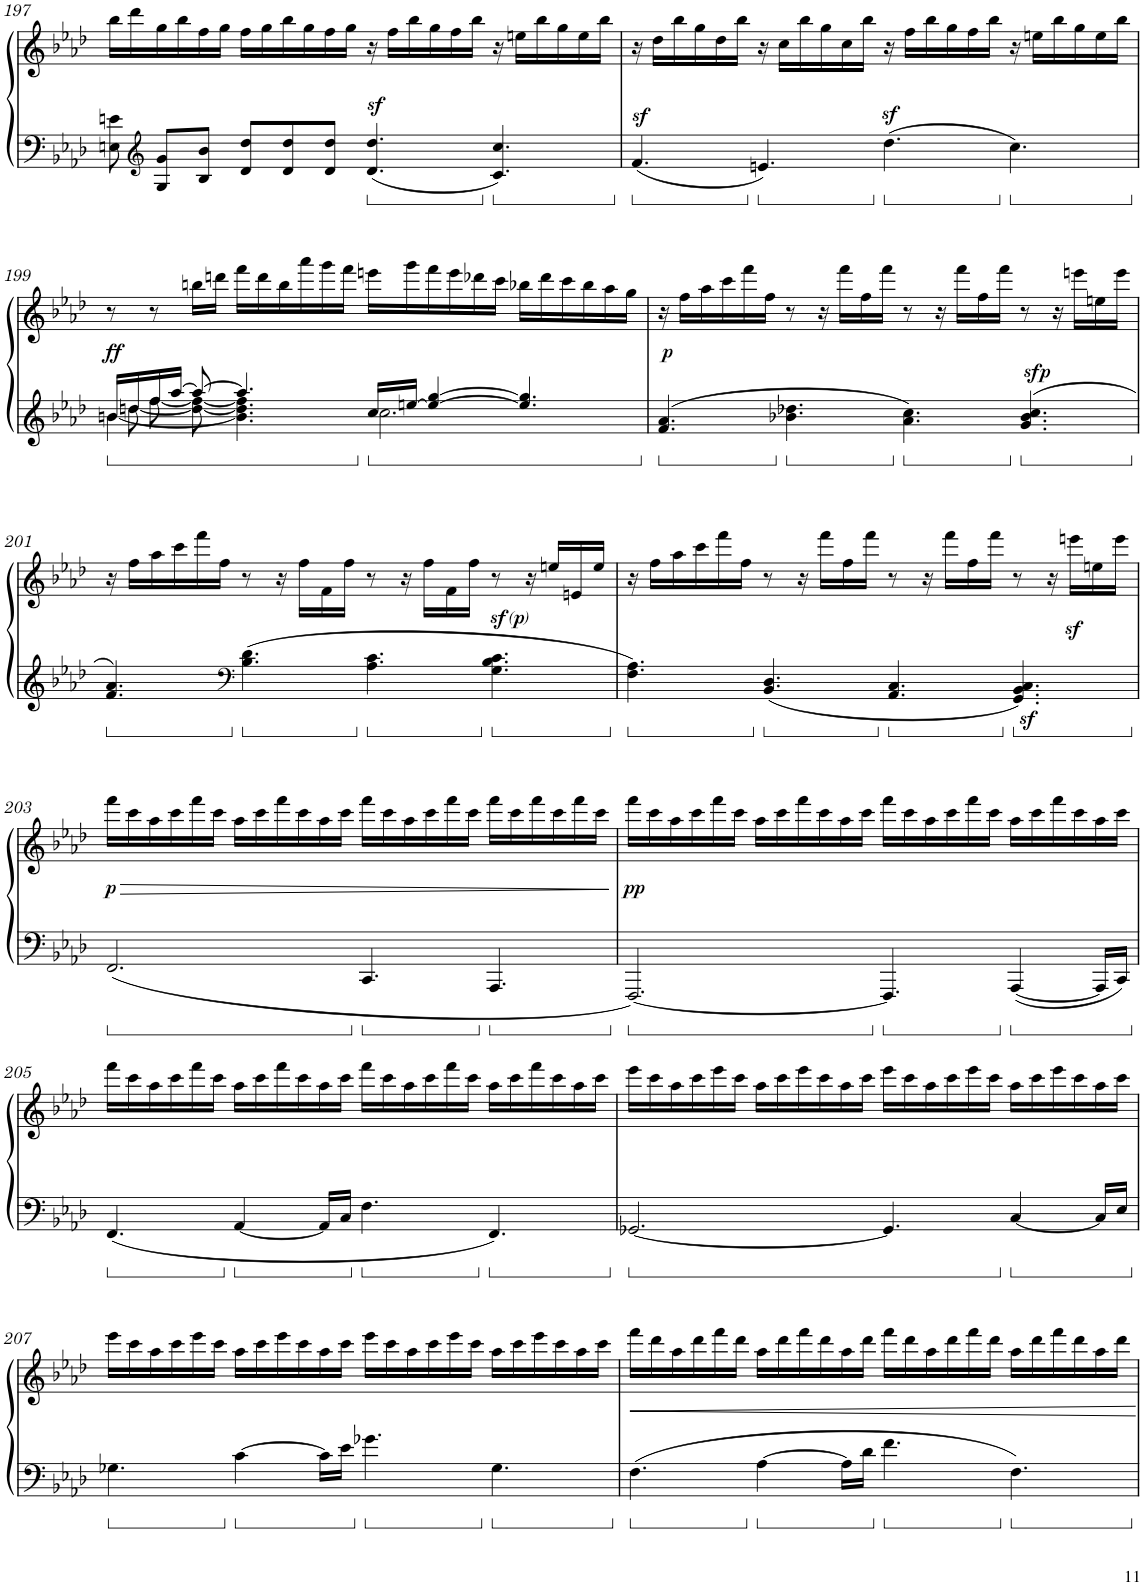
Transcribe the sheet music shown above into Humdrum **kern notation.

**kern	**kern	**dynam
*part1	*part1	*part1
*staff2	*staff1	*staff1/2
*I"Piano	*	*
*I'Pno.	*	*
!!LO:PB:g=z
*clefG2	*clefG2	*
*k[b-e-a-d-]	*k[b-e-a-d-]	*
*M12/8	*M12/8	*
=197	=197	=197
8En\ 8en\	16bb-\LL	.
.	16ddd-\	.
*clefG2	*	*
8G/ 8g/L	16gg\	.
.	16bb-\	.
8B-/ 8b-/J	16ff\	.
.	16gg\JJ	.
8d-/ 8dd-/L	16ff\LL	.
.	16gg\	.
8d-/ 8dd-/	16bb-\	.
.	16gg\	.
8d-/ 8dd-/J	16ff\	.
.	16gg\JJ	.
4.d-/z> 4.dd-/z>	16r	.
.	16ff\LL	.
.	16bb-\	.
.	16gg\	.
.	16ff\	.
.	16bb-\JJ	.
4.c/ 4.cc/	16r	.
.	16een\LL	.
.	16bb-\	.
.	16gg\	.
.	16ee\	.
.	16bb-\JJ	.
=198	=198	=198
4.fz>/	16r	.
.	16dd-\LL	.
.	16bb-\	.
.	16gg\	.
.	16dd-\	.
.	16bb-\JJ	.
4.en/	16r	.
.	16cc\LL	.
.	16bb-\	.
.	16gg\	.
.	16cc\	.
.	16bb-\JJ	.
4.dd-z>\	16r	.
.	16ff\LL	.
.	16bb-\	.
.	16gg\	.
.	16ff\	.
.	16bb-\JJ	.
4.cc\	16r	.
.	16een\LL	.
.	16bb-\	.
.	16gg\	.
.	16ee\	.
.	16bb-\JJ	.
!!LO:LB:g=z
=199	=199	=199
*^	*	*
*	*^	*	*
*	*	*^	*	*
!	!	!	!	!	!LO:DY:b
16bn/LL	8ryy	16ryy	[4.b\	8r	ff
16ddn/	.	[8.dd\	.	.	.
16ff/	[8ff\	.	.	8r	.
[16aa-/JJ	.	.	.	.	.
8aa-/_	8dd\_ 8ff\_	4ryy	.	16bbn\LL	.
.	.	.	.	16dddn\JJ	.
4.aa-/]	4.b\] 4.dd\] 4.ff\]	.	8ryy	16fff\LL	.
.	.	.	.	16ddd\	.
.	.	1ryy	1ryy	16bb\	.
.	.	.	.	16aaa-\	.
.	.	.	.	16ggg\	.
.	.	.	.	16fff\JJ	.
16cc/LL	2.cc\	.	.	16eeen\LL	.
[16een/JJ	.	.	.	16ggg\	.
4ee/_ [4gg/	.	.	.	16fff\	.
.	.	.	.	16eee\	.
.	.	.	.	16ddd-X\	.
.	.	.	.	16ccc\JJ	.
4.ee/] 4.gg/]	.	.	.	16bb-X\LL	.
.	.	.	.	16ddd-\	.
.	.	.	.	16ccc\	.
.	.	.	.	16bb-\	.
.	.	.	.	16aa-\	.
.	.	.	.	16gg\JJ	.
*v	*v	*v	*v	*	*
=200	=200	=200
!	!	!LO:DY:b
4.f/ 4.a-/	16r	p
.	16ff\LL	.
.	16aa-\	.
.	16ccc\	.
.	16fff\	.
.	16ff\JJ	.
4.b-X\ 4.dd-X\	8r	.
.	16r	.
.	16fff\LL	.
.	16ff\	.
.	16fff\JJ	.
4.a-\ 4.cc\	8r	.
.	16r	.
.	16fff\LL	.
.	16ff\	.
.	16fff\JJ	.
!	!	!LO:DY:a=2
4.g/ 4.b-/ 4.cc/	8r	sfp
.	16r	.
.	16eeen\LL	.
.	16een\	.
.	16eee\JJ	.
!!LO:LB:g=z
=201	=201	=201
4.f/ 4.a-/	16r	.
.	16ff\LL	.
.	16aa-\	.
.	16ccc\	.
.	16fff\	.
.	16ff\JJ	.
*clefF4	*	*
4.B-\ 4.d-\	8r	.
.	16r	.
.	16ff\LL	.
.	16f\	.
.	16ff\JJ	.
4.A-\ 4.c\	8r	.
.	16r	.
.	16ff\LL	.
.	16f\	.
.	16ff\JJ	.
!	!	!LO:DY:b
!	!	!LO:DY:n=1:b
!	!	!LO:DY:n=2:b
!	!	!LO:DY:n=3:b
4.G\ 4.B-\ 4.c\	8r	sf other-dynamics p other-dynamics
.	16r	.
.	16een/LL	.
.	16en/	.
.	16ee/JJ	.
=202	=202	=202
4.F\ 4.A-\	16r	.
.	16ff\LL	.
.	16aa-\	.
.	16ccc\	.
.	16fff\	.
.	16ff\JJ	.
4.BB-/ 4.D-/	8r	.
.	16r	.
.	16fff\LL	.
.	16ff\	.
.	16fff\JJ	.
4.AA-/ 4.C/	8r	.
.	16r	.
.	16fff\LL	.
.	16ff\	.
.	16fff\JJ	.
4.GG/z< 4.BB-/z< 4.C/z<	8r	.
.	16r	.
.	16eeenz<\LL	.
.	16een\	.
.	16eee\JJ	.
!!LO:LB:g=z
=203	=203	=203
!	!	!LO:HP:b
!	!	!LO:DY:n=1:b
2.FF/	16fff\LL	> p
.	16ccc\	.
.	16aa-\	.
.	16ccc\	.
.	16fff\	.
.	16ccc\JJ	.
.	16aa-\LL	.
.	16ccc\	.
.	16fff\	.
.	16ccc\	.
.	16aa-\	.
.	16ccc\JJ	.
4.CC/	16fff\LL	.
.	16ccc\	.
.	16aa-\	.
.	16ccc\	.
.	16fff\	.
.	16ccc\JJ	.
4.AAA-/	16fff\LL	.
.	16ccc\	.
.	16fff\	.
.	16ccc\	.
.	16fff\	.
.	16ccc\JJ	.
.	.	]
=204	=204	=204
!	!	!LO:DY:b
[2.FFF/	16fff\LL	pp
.	16ccc\	.
.	16aa-\	.
.	16ccc\	.
.	16fff\	.
.	16ccc\JJ	.
.	16aa-\LL	.
.	16ccc\	.
.	16fff\	.
.	16ccc\	.
.	16aa-\	.
.	16ccc\JJ	.
4.FFF/]	16fff\LL	.
.	16ccc\	.
.	16aa-\	.
.	16ccc\	.
.	16fff\	.
.	16ccc\JJ	.
[4AAA-/	16aa-\LL	.
.	16ccc\	.
.	16fff\	.
.	16ccc\	.
16AAA-/LL]	16aa-\	.
16CC/JJ	16ccc\JJ	.
!!LO:LB:g=z
=205	=205	=205
4.FF/	16fff\LL	.
.	16ccc\	.
.	16aa-\	.
.	16ccc\	.
.	16fff\	.
.	16ccc\JJ	.
[4AA-/	16aa-\LL	.
.	16ccc\	.
.	16fff\	.
.	16ccc\	.
16AA-/LL]	16aa-\	.
16C/JJ	16ccc\JJ	.
4.F\	16fff\LL	.
.	16ccc\	.
.	16aa-\	.
.	16ccc\	.
.	16fff\	.
.	16ccc\JJ	.
4.FF/	16aa-\LL	.
.	16ccc\	.
.	16fff\	.
.	16ccc\	.
.	16aa-\	.
.	16ccc\JJ	.
=206	=206	=206
[2.GG-X/	16eee-\LL	.
.	16ccc\	.
.	16aa-\	.
.	16ccc\	.
.	16eee-\	.
.	16ccc\JJ	.
.	16aa-\LL	.
.	16ccc\	.
.	16eee-\	.
.	16ccc\	.
.	16aa-\	.
.	16ccc\JJ	.
4.GG-/]	16eee-\LL	.
.	16ccc\	.
.	16aa-\	.
.	16ccc\	.
.	16eee-\	.
.	16ccc\JJ	.
[4C/	16aa-\LL	.
.	16ccc\	.
.	16eee-\	.
.	16ccc\	.
16C/LL]	16aa-\	.
16E-/JJ	16ccc\JJ	.
!!LO:LB:g=z
=207	=207	=207
4.G-X\	16eee-\LL	.
.	16ccc\	.
.	16aa-\	.
.	16ccc\	.
.	16eee-\	.
.	16ccc\JJ	.
[4c\	16aa-\LL	.
.	16ccc\	.
.	16eee-\	.
.	16ccc\	.
16c\LL]	16aa-\	.
16e-\JJ	16ccc\JJ	.
4.g-X\	16eee-\LL	.
.	16ccc\	.
.	16aa-\	.
.	16ccc\	.
.	16eee-\	.
.	16ccc\JJ	.
4.G-\	16aa-\LL	.
.	16ccc\	.
.	16eee-\	.
.	16ccc\	.
.	16aa-\	.
.	16ccc\JJ	.
=208	=208	=208
4.F\	16fff\LL	.
.	16ddd-\	.
.	16aa-\	.
.	16ddd-\	.
.	16fff\	.
.	16ddd-\JJ	.
[4A-\	16aa-\LL	.
.	16ddd-\	.
.	16fff\	.
.	16ddd-\	.
16A-\LL]	16aa-\	.
16d-\JJ	16ddd-\JJ	.
4.f\	16fff\LL	.
.	16ddd-\	.
.	16aa-\	.
.	16ddd-\	.
.	16fff\	.
.	16ddd-\JJ	.
4.F\	16aa-\LL	.
.	16ddd-\	.
.	16fff\	.
.	16ddd-\	.
.	16aa-\	.
.	16ddd-\JJ	.
=	=	=
*-	*-	*-
